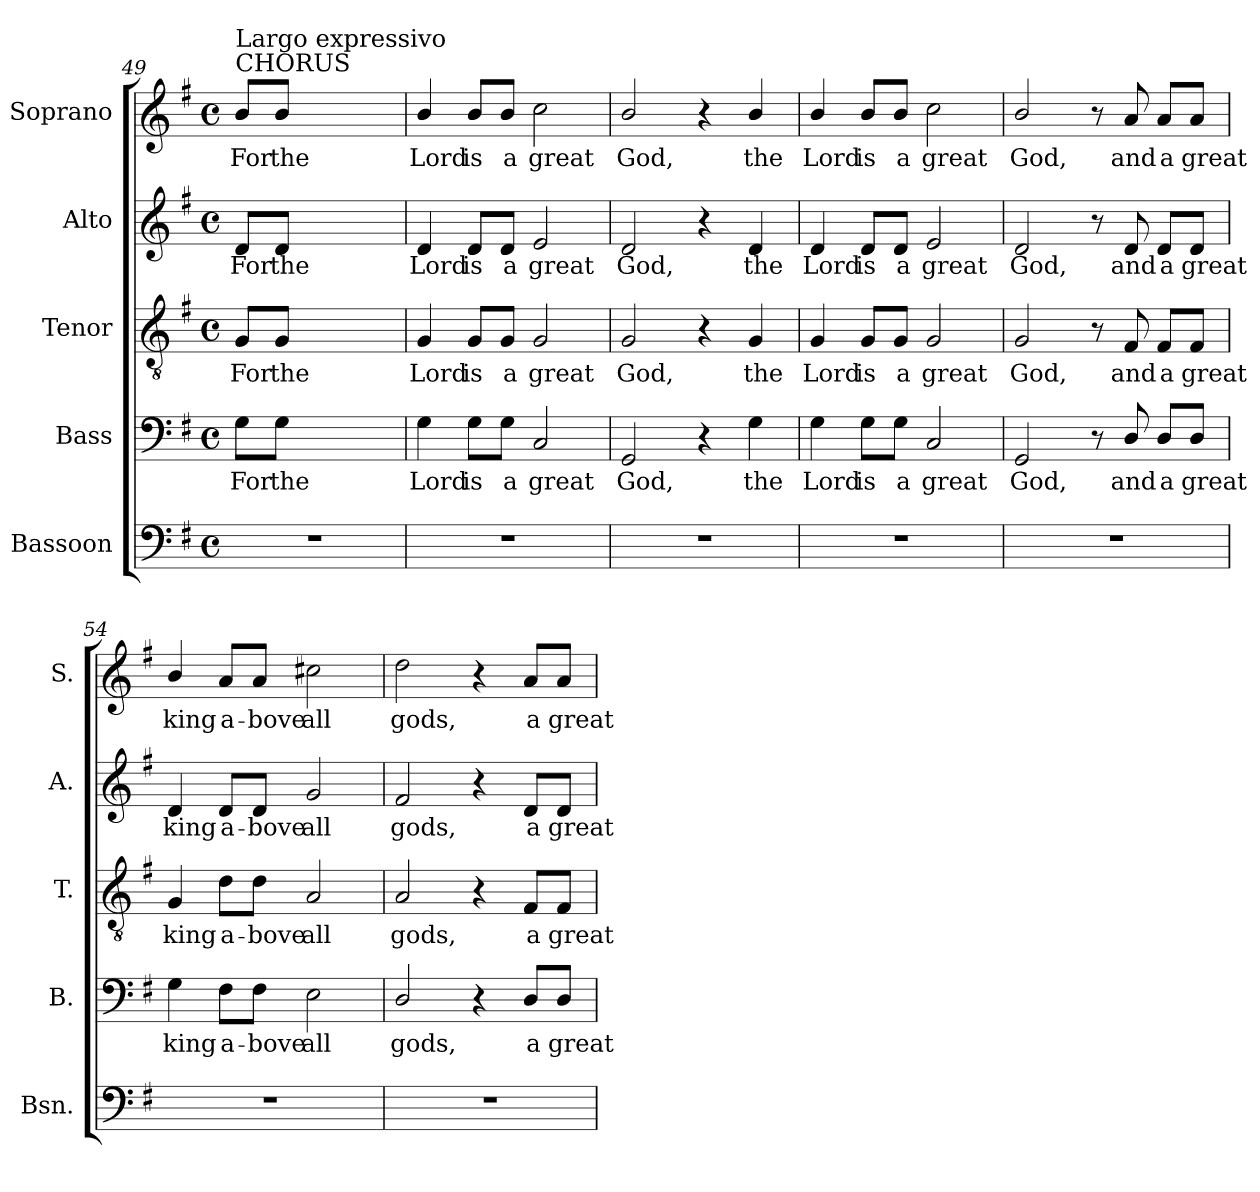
**kern	**kern	**text	**kern	**text	**kern	**text	**kern	**text
*part5	*part4	*part4	*part3	*part3	*part2	*part2	*part1	*part1
*staff5	*staff4	*staff4	*staff3	*staff3	*staff2	*staff2	*staff1	*staff1
*I"Bassoon	*I"Bass	*	*I"Tenor	*	*I"Alto	*	*I"Soprano	*
*I'Bsn.	*I'B.	*	*I'T.	*	*I'A.	*	*I'S.	*
!!LO:PB:g=z
*clefF4	*clefF4	*	*clefGv2	*	*clefG2	*	*clefG2	*
*	*	*	*ITrd7c12	*	*	*	*	*
*k[f#]	*k[f#]	*	*k[f#]	*	*k[f#]	*	*k[f#]	*
*G:	*G:	*	*G:	*	*G:	*	*G:	*
*M4/4	*M4/4	*	*M4/4	*	*M4/4	*	*M4/4	*
*met(c)	*met(c)	*	*met(c)	*	*met(c)	*	*met(c)	*
=49	=49	=49	=49	=49	=49	=49	=49	=49
!LO:N:vis=1	!	!	!	!	!	!	!	!
!	!	!LO:LY:b:color=#000000	!	!	!	!	!	!
!	!	!	!	!LO:LY:b:color=#000000	!	!	!	!
!	!	!	!	!	!	!LO:LY:b:color=#000000	!	!
!	!	!	!	!	!	!	!LO:TX:a:t=CHORUS	!
!	!	!	!	!	!	!	!LO:TX:t=Largo expressivo	!
!	!	!	!	!	!	!	!	!LO:LY:b:color=#000000
1r	8Gi\L	For	8GGi/L	For	8di/L	For	8bi/L	For
!	!	!LO:LY:b:color=#000000	!	!	!	!	!	!
!	!	!	!	!LO:LY:b:color=#000000	!	!	!	!
!	!	!	!	!	!	!LO:LY:b:color=#000000	!	!
!	!	!	!	!	!	!	!	!LO:LY:b:color=#000000
.	8Gi\J	the	8GGi/J	the	8di/J	the	8bi/J	the
.	2.ryy	.	2.ryy	.	2.ryy	.	2.ryy	.
=50	=50	=50	=50	=50	=50	=50	=50	=50
!	!	!LO:LY:b:color=#000000	!	!	!	!	!	!
!	!	!	!	!LO:LY:b:color=#000000	!	!	!	!
!	!	!	!	!	!	!LO:LY:b:color=#000000	!	!
!	!	!	!	!	!	!	!	!LO:LY:b:color=#000000
1r	4Gi\	Lord	4GGi/	Lord	4di/	Lord	4bi/	Lord
!	!	!LO:LY:b:color=#000000	!	!	!	!	!	!
!	!	!	!	!LO:LY:b:color=#000000	!	!	!	!
!	!	!	!	!	!	!LO:LY:b:color=#000000	!	!
!	!	!	!	!	!	!	!	!LO:LY:b:color=#000000
.	8Gi\L	is	8GGi/L	is	8di/L	is	8bi/L	is
!	!	!LO:LY:b:color=#000000	!	!	!	!	!	!
!	!	!	!	!LO:LY:b:color=#000000	!	!	!	!
!	!	!	!	!	!	!LO:LY:b:color=#000000	!	!
!	!	!	!	!	!	!	!	!LO:LY:b:color=#000000
.	8Gi\J	a	8GGi/J	a	8di/J	a	8bi/J	a
!	!	!LO:LY:b:color=#000000	!	!	!	!	!	!
!	!	!	!	!LO:LY:b:color=#000000	!	!	!	!
!	!	!	!	!	!	!LO:LY:b:color=#000000	!	!
!	!	!	!	!	!	!	!	!LO:LY:b:color=#000000
.	2Ci/	great	2GGi/	great	2ei/	great	2cci\	great
=51	=51	=51	=51	=51	=51	=51	=51	=51
!	!	!LO:LY:b:color=#000000	!	!	!	!	!	!
!	!	!	!	!LO:LY:b:color=#000000	!	!	!	!
!	!	!	!	!	!	!LO:LY:b:color=#000000	!	!
!	!	!	!	!	!	!	!	!LO:LY:b:color=#000000
1r	2GGi/	God,	2GGi/	God,	2di/	God,	2bi/	God,
.	4r	.	4r	.	4r	.	4r	.
!	!	!LO:LY:b:color=#000000	!	!	!	!	!	!
!	!	!	!	!LO:LY:b:color=#000000	!	!	!	!
!	!	!	!	!	!	!LO:LY:b:color=#000000	!	!
!	!	!	!	!	!	!	!	!LO:LY:b:color=#000000
.	4Gi\	the	4GGi/	the	4di/	the	4bi/	the
=52	=52	=52	=52	=52	=52	=52	=52	=52
!	!	!LO:LY:b:color=#000000	!	!	!	!	!	!
!	!	!	!	!LO:LY:b:color=#000000	!	!	!	!
!	!	!	!	!	!	!LO:LY:b:color=#000000	!	!
!	!	!	!	!	!	!	!	!LO:LY:b:color=#000000
1r	4Gi\	Lord	4GGi/	Lord	4di/	Lord	4bi/	Lord
!	!	!LO:LY:b:color=#000000	!	!	!	!	!	!
!	!	!	!	!LO:LY:b:color=#000000	!	!	!	!
!	!	!	!	!	!	!LO:LY:b:color=#000000	!	!
!	!	!	!	!	!	!	!	!LO:LY:b:color=#000000
.	8Gi\L	is	8GGi/L	is	8di/L	is	8bi/L	is
!	!	!LO:LY:b:color=#000000	!	!	!	!	!	!
!	!	!	!	!LO:LY:b:color=#000000	!	!	!	!
!	!	!	!	!	!	!LO:LY:b:color=#000000	!	!
!	!	!	!	!	!	!	!	!LO:LY:b:color=#000000
.	8Gi\J	a	8GGi/J	a	8di/J	a	8bi/J	a
!	!	!LO:LY:b:color=#000000	!	!	!	!	!	!
!	!	!	!	!LO:LY:b:color=#000000	!	!	!	!
!	!	!	!	!	!	!LO:LY:b:color=#000000	!	!
!	!	!	!	!	!	!	!	!LO:LY:b:color=#000000
.	2Ci/	great	2GGi/	great	2ei/	great	2cci\	great
=53	=53	=53	=53	=53	=53	=53	=53	=53
!	!	!LO:LY:b:color=#000000	!	!	!	!	!	!
!	!	!	!	!LO:LY:b:color=#000000	!	!	!	!
!	!	!	!	!	!	!LO:LY:b:color=#000000	!	!
!	!	!	!	!	!	!	!	!LO:LY:b:color=#000000
1r	2GGi/	God,	2GGi/	God,	2di/	God,	2bi/	God,
.	8r	.	8r	.	8r	.	8r	.
!	!	!LO:LY:b:color=#000000	!	!	!	!	!	!
!	!	!	!	!LO:LY:b:color=#000000	!	!	!	!
!	!	!	!	!	!	!LO:LY:b:color=#000000	!	!
!	!	!	!	!	!	!	!	!LO:LY:b:color=#000000
.	8Di/	and	8FF#i/	and	8di/	and	8ai/	and
!	!	!LO:LY:b:color=#000000	!	!	!	!	!	!
!	!	!	!	!LO:LY:b:color=#000000	!	!	!	!
!	!	!	!	!	!	!LO:LY:b:color=#000000	!	!
!	!	!	!	!	!	!	!	!LO:LY:b:color=#000000
.	8Di/L	a	8FF#i/L	a	8di/L	a	8ai/L	a
!	!	!LO:LY:b:color=#000000	!	!	!	!	!	!
!	!	!	!	!LO:LY:b:color=#000000	!	!	!	!
!	!	!	!	!	!	!LO:LY:b:color=#000000	!	!
!	!	!	!	!	!	!	!	!LO:LY:b:color=#000000
.	8Di/J	great	8FF#i/J	great	8di/J	great	8ai/J	great
!!LO:LB:g=z
=54	=54	=54	=54	=54	=54	=54	=54	=54
!	!	!LO:LY:b:color=#000000	!	!	!	!	!	!
!	!	!	!	!LO:LY:b:color=#000000	!	!	!	!
!	!	!	!	!	!	!LO:LY:b:color=#000000	!	!
!	!	!	!	!	!	!	!	!LO:LY:b:color=#000000
1r	4Gi\	king	4GGi/	king	4di/	king	4bi/	king
!	!	!LO:LY:b:color=#000000	!	!	!	!	!	!
!	!	!	!	!LO:LY:b:color=#000000	!	!	!	!
!	!	!	!	!	!	!LO:LY:b:color=#000000	!	!
!	!	!	!	!	!	!	!	!LO:LY:b:color=#000000
.	8F#i\L	a-	8Di\L	a-	8di/L	a-	8ai/L	a-
!	!	!LO:LY:b:color=#000000	!	!	!	!	!	!
!	!	!	!	!LO:LY:b:color=#000000	!	!	!	!
!	!	!	!	!	!	!LO:LY:b:color=#000000	!	!
!	!	!	!	!	!	!	!	!LO:LY:b:color=#000000
.	8F#i\J	-bove	8Di\J	-bove	8di/J	-bove	8ai/J	-bove
!	!	!LO:LY:b:color=#000000	!	!	!	!	!	!
!	!	!	!	!LO:LY:b:color=#000000	!	!	!	!
!	!	!	!	!	!	!LO:LY:b:color=#000000	!	!
!	!	!	!	!	!	!	!	!LO:LY:b:color=#000000
.	2Ei\	all	2AAi/	all	2gi/	all	2cc#Xi\	all
=55	=55	=55	=55	=55	=55	=55	=55	=55
!	!	!LO:LY:b:color=#000000	!	!	!	!	!	!
!	!	!	!	!LO:LY:b:color=#000000	!	!	!	!
!	!	!	!	!	!	!LO:LY:b:color=#000000	!	!
!	!	!	!	!	!	!	!	!LO:LY:b:color=#000000
1r	2Di/	gods,	2AAi/	gods,	2f#i/	gods,	2ddi\	gods,
.	4r	.	4r	.	4r	.	4r	.
!	!	!LO:LY:b:color=#000000	!	!	!	!	!	!
!	!	!	!	!LO:LY:b:color=#000000	!	!	!	!
!	!	!	!	!	!	!LO:LY:b:color=#000000	!	!
!	!	!	!	!	!	!	!	!LO:LY:b:color=#000000
.	8Di/L	a	8FF#i/L	a	8di/L	a	8ai/L	a
!	!	!LO:LY:b:color=#000000	!	!	!	!	!	!
!	!	!	!	!LO:LY:b:color=#000000	!	!	!	!
!	!	!	!	!	!	!LO:LY:b:color=#000000	!	!
!	!	!	!	!	!	!	!	!LO:LY:b:color=#000000
.	8Di/J	great	8FF#i/J	great	8di/J	great	8ai/J	great
=	=	=	=	=	=	=	=	=
*-	*-	*-	*-	*-	*-	*-	*-	*-
